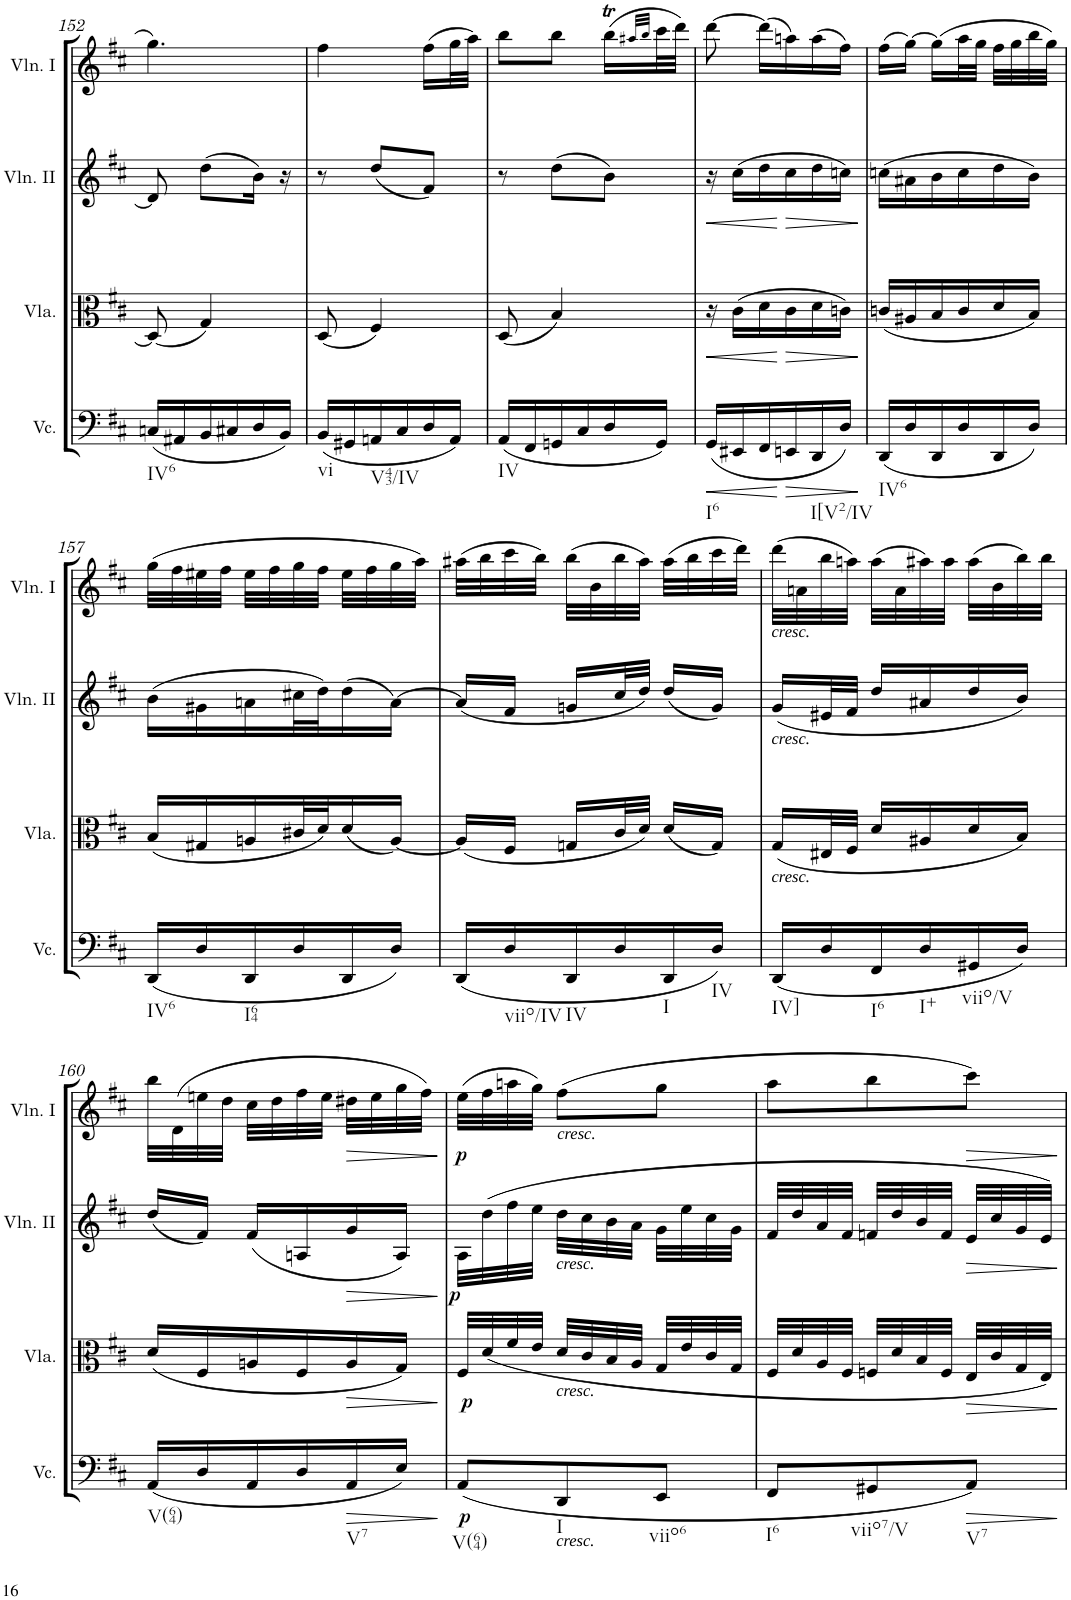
**kern	**dynam	**kern	**dynam	**kern	**dynam	**kern	**dynam
*part4	*part4	*part3	*part3	*part2	*part2	*part1	*part1
*staff4	*staff4	*staff3	*staff3	*staff2	*staff2	*staff1	*staff1
*I"Violoncello	*	*I"Viola	*	*I"Violin II	*	*I"Violin I	*
*I'Vc.	*	*I'Vla.	*	*I'Vln. II	*	*I'Vln. I	*
!!LO:PB:g=z
*clefF4	*	*clefC3	*	*clefG2	*	*clefG2	*
*k[f#c#]	*	*k[f#c#]	*	*k[f#c#]	*	*k[f#c#]	*
*M3/8	*	*M3/8	*	*M3/8	*	*M3/8	*
=152	=152	=152	=152	=152	=152	=152	=152
!LO:TX:b:t=IV6	!	!	!	!	!	!	!
(16Cn/LL	.	(8D/]	.	8d/]	.	4.gg\	.
16AA#X/	.	.	.	.	.	.	.
16BB/	.	4G/)	.	(8dd\L	.	.	.
16C#X/	.	.	.	.	.	.	.
16D/	.	.	.	16b\Jk)	.	.	.
16BB/JJ)	.	.	.	16r	.	.	.
=153	=153	=153	=153	=153	=153	=153	=153
!LO:TX:b:t=vi	!	!	!	!	!	!	!
(16BB/LL	.	(8D/	.	8r	.	4ff#\	.
16GG#X/	.	.	.	.	.	.	.
!LO:TX:b:t=V43/IV	!	!	!	!	!	!	!
16AAn/	.	4F#/)	.	(8dd/L	.	.	.
16C#/	.	.	.	.	.	.	.
16D/	.	.	.	8f#/J)	.	(16ff#\LL	.
16AA/JJ)	.	.	.	.	.	32gg\L	.
.	.	.	.	.	.	32aa\JJJ)	.
=154	=154	=154	=154	=154	=154	=154	=154
!LO:TX:b:t=IV	!	!	!	!	!	!	!
(16AA/LL	.	(8D/	.	8r	.	8bb\L	.
16FF#/	.	.	.	.	.	.	.
16GGn/	.	4B/)	.	(8dd\L	.	8bb\J	.
16C#/	.	.	.	.	.	.	.
16D/	.	.	.	8b\J)	.	(16bbT\LL	.
.	.	.	.	.	.	32qaa#X/LLL	.
.	.	.	.	.	.	32qbb/JJJ	.
16GG/JJ)	.	.	.	.	.	32ccc#\L	.
.	.	.	.	.	.	32ddd\JJJ)	.
=155	=155	=155	=155	=155	=155	=155	=155
!LO:TX:b:t=I6	!	!	!	!	!	!	!
!	!LO:HP:b	!	!LO:HP:b	!	!LO:HP:b	!	!
(16GG/LL	<	16r	<	16r	<	[8ddd\	.
16EE#X/	.	(16c#\LL	.	(16cc#\LL	.	.	.
16FF#/	.	16d\	.	16dd\	.	(16ddd\LL]	.
!	!LO:HP:n=1:b	!	!LO:HP:n=1:b	!	!LO:HP:n=1:b	!	!
16EEn/	[ >	16c#\	[ >	16cc#\	[ >	16aan\)	.
!LO:TX:b:t=I[V2/IV	!	!	!	!	!	!	!
16DD/	.	16d\	.	16dd\	.	(16aa\	.
16D/JJ)	.	16cn\JJ)	.	16ccn\JJ)	.	16ff#\JJ)	.
.	]	.	]	.	]	.	.
=156	=156	=156	=156	=156	=156	=156	=156
!LO:TX:b:t=IV6	!	!	!	!	!	!	!
(16DD/LL	.	(16cn/LL	.	(16ccn\LL	.	(16ff#\LL	.
16D/	.	16A#X/	.	16a#X\	.	[16gg\JJ)	.
16DD/	.	16B/	.	16b\	.	(16gg\LL]	.
16D/	.	16c/	.	16cc\	.	32aa\L	.
.	.	.	.	.	.	32gg\JJJ	.
16DD/	.	16d/	.	16dd\	.	32ff#\LLL	.
.	.	.	.	.	.	32gg\	.
16D/JJ)	.	16B/JJ)	.	16b\JJ)	.	32bb\	.
.	.	.	.	.	.	32gg\JJJ)	.
!!LO:LB:g=z
=157	=157	=157	=157	=157	=157	=157	=157
!LO:TX:b:t=IV6	!	!	!	!	!	!	!
(16DD/LL	.	(16B/LL	.	(16b\LL	.	(32gg\LLL	.
.	.	.	.	.	.	32ff#\	.
16D/	.	16G#X/	.	16g#X\	.	32ee#X\	.
.	.	.	.	.	.	32ff#\JJJ	.
!LO:TX:b:t=I64	!	!	!	!	!	!	!
16DD/	.	16An/	.	16an\	.	32ee#\LLL	.
.	.	.	.	.	.	32ff#\	.
16D/	.	32c#X/L	.	32cc#X\L	.	32gg\	.
.	.	32d/J)	.	32dd\J)	.	32ff#\JJJ	.
16DD/	.	(16d/	.	(16dd\	.	32ee#\LLL	.
.	.	.	.	.	.	32ff#\	.
16D/JJ)	.	[16A/JJ)	.	[16a\JJ)	.	32gg\	.
.	.	.	.	.	.	32aa\JJJ)	.
=158	=158	=158	=158	=158	=158	=158	=158
(16DD/LL	.	(16A/LL]	.	(16a/LL]	.	(32aa#X\LLL	.
.	.	.	.	.	.	32bb\	.
!LO:TX:b:t=viio/IV	!	!	!	!	!	!	!
16D/	.	16F#/JJ	.	16f#/JJ	.	32ccc#\	.
.	.	.	.	.	.	32bb\JJJ)	.
!LO:TX:b:t=IV	!	!	!	!	!	!	!
16DD/	.	16Gn/LL	.	16gn/LL	.	(32bb\LLL	.
.	.	.	.	.	.	32b\	.
16D/	.	32c#/L	.	32cc#/L	.	32bb\	.
.	.	32d/JJJ)	.	32dd/JJJ)	.	32aa#\JJJ)	.
!LO:TX:b:t=I	!	!	!	!	!	!	!
16DD/	.	(16d/LL	.	(16dd/LL	.	(32aa#\LLL	.
.	.	.	.	.	.	32bb\	.
!LO:TX:b:t=IV	!	!	!	!	!	!	!
16D/JJ)	.	16G/JJ)	.	16g/JJ)	.	32ccc#\	.
.	.	.	.	.	.	32ddd\JJJ)	.
=159	=159	=159	=159	=159	=159	=159	=159
!	!	!	!	!	!	!LO:TX:b:i:t=cresc.	!
!	!	!	!	!LO:TX:b:i:t=cresc.	!	!	!
!	!	!LO:TX:b:i:t=cresc.	!	!	!	!	!
!LO:TX:b:t=IV]	!	!	!	!	!	!	!
(16DD/LL	.	(16G/LL	.	(16g/LL	.	(32ddd\LLL	.
.	.	.	.	.	.	32an\	.
16D/	.	32E#X/L	.	32e#X/L	.	32bb\	.
.	.	32F#/JJJ	.	32f#/JJJ	.	32aan\JJJ)	.
!LO:TX:b:t=I6	!	!	!	!	!	!	!
16FF#/	.	16d/LL	.	16dd/LL	.	(32aa\LLL	.
.	.	.	.	.	.	32a\	.
!LO:TX:b:t=I+	!	!	!	!	!	!	!
16D/	.	16A#X/	.	16a#X/	.	32aa#X\)	.
.	.	.	.	.	.	32aa#\JJJ	.
!LO:TX:b:t=viio/V	!	!	!	!	!	!	!
16GG#X/	.	16d/	.	16dd/	.	(32aa#\LLL	.
.	.	.	.	.	.	32b\	.
16D/JJ)	.	16B/JJ)	.	16b/JJ)	.	32bb\)	.
.	.	.	.	.	.	32bb\JJJ	.
!!LO:LB:g=z
=160	=160	=160	=160	=160	=160	=160	=160
!LO:TX:b:t=V(64)	!	!	!	!	!	!	!
(16AA/LL	.	(16d/LL	.	(16dd/LL	.	32bb\LLL	.
.	.	.	.	.	.	(32d\	.
16D/	.	16F#/	.	16f#/JJ)	.	32een\	.
.	.	.	.	.	.	32dd\JJJ	.
16AA/	.	16An/	.	(16f#/LL	.	32cc#\LLL	.
.	.	.	.	.	.	32dd\	.
16D/	.	16F#/	.	16An/	.	32ff#\	.
.	.	.	.	.	.	32ee\JJJ	.
!LO:TX:b:t=V7	!	!	!	!	!	!	!
!	!LO:HP:b	!	!LO:HP:b	!	!LO:HP:b	!	!LO:HP:b
16AA/	>	16A/	>	16g/	>	32dd#X\LLL	>
.	.	.	.	.	.	32ee\	.
16E/JJ)	.	16G/JJ)	.	16A/JJ)	.	32gg\	.
.	.	.	.	.	.	32ff#\JJJ)	.
.	]	.	]	.	]	.	]
=161	=161	=161	=161	=161	=161	=161	=161
!LO:TX:b:t=V(64)	!	!	!	!	!	!	!
!	!LO:DY:b	!	!LO:DY:b	!	!LO:DY:b	!	!LO:DY:b
(8AA/L	p	32F#/LLL	p	32A\LLL	p	(32ee\LLL	p
.	.	(32d/	.	(32dd\	.	32ff#\	.
.	.	32f#/	.	32ff#\	.	32aan\	.
.	.	32e/JJJ	.	32ee\JJJ	.	32gg\JJJ)	.
!	!	!	!	!	!	!LO:TX:b:i:t=cresc.	!
!	!	!	!	!LO:TX:b:i:t=cresc.	!	!	!
!	!	!LO:TX:b:i:t=cresc.	!	!	!	!	!
!LO:TX:b:i:t=cresc.	!	!	!	!	!	!	!
!LO:TX:b:t=I	!	!	!	!	!	!	!
8DD/	.	32d/LLL	.	32dd\LLL	.	(8ff#\L	.
.	.	32c#/	.	32cc#\	.	.	.
.	.	32B/	.	32b\	.	.	.
.	.	32A/JJJ	.	32a\JJJ	.	.	.
!LO:TX:b:t=viio6	!	!	!	!	!	!	!
8EE/J	.	32G/LLL	.	32g\LLL	.	8gg\J	.
.	.	32e/	.	32ee\	.	.	.
.	.	32c#/	.	32cc#\	.	.	.
.	.	32G/JJJ	.	32g\JJJ	.	.	.
=162	=162	=162	=162	=162	=162	=162	=162
!LO:TX:b:t=I6	!	!	!	!	!	!	!
8FF#/L	.	32F#/LLL	.	32f#/LLL	.	8aa\L	.
.	.	32d/	.	32dd/	.	.	.
.	.	32A/	.	32a/	.	.	.
.	.	32F#/JJJ	.	32f#/JJJ	.	.	.
!LO:TX:b:t=viio7/V	!	!	!	!	!	!	!
8GG#X/	.	32Fn/LLL	.	32fn/LLL	.	8bb\	.
.	.	32d/	.	32dd/	.	.	.
.	.	32B/	.	32b/	.	.	.
.	.	32F/JJJ	.	32f/JJJ	.	.	.
!LO:TX:b:t=V7	!	!	!	!	!	!	!
!	!LO:HP:b	!	!LO:HP:b	!	!LO:HP:b	!	!LO:HP:b
8AA/J)	>	32E/LLL	>	32e/LLL	>	8ccc#\J)	>
.	.	32c#/	.	32cc#/	.	.	.
.	.	32G/	.	32g/	.	.	.
.	.	32E/JJJ)	.	32e/JJJ)	.	.	.
.	]	.	]	.	]	.	]
=	=	=	=	=	=	=	=
*-	*-	*-	*-	*-	*-	*-	*-
